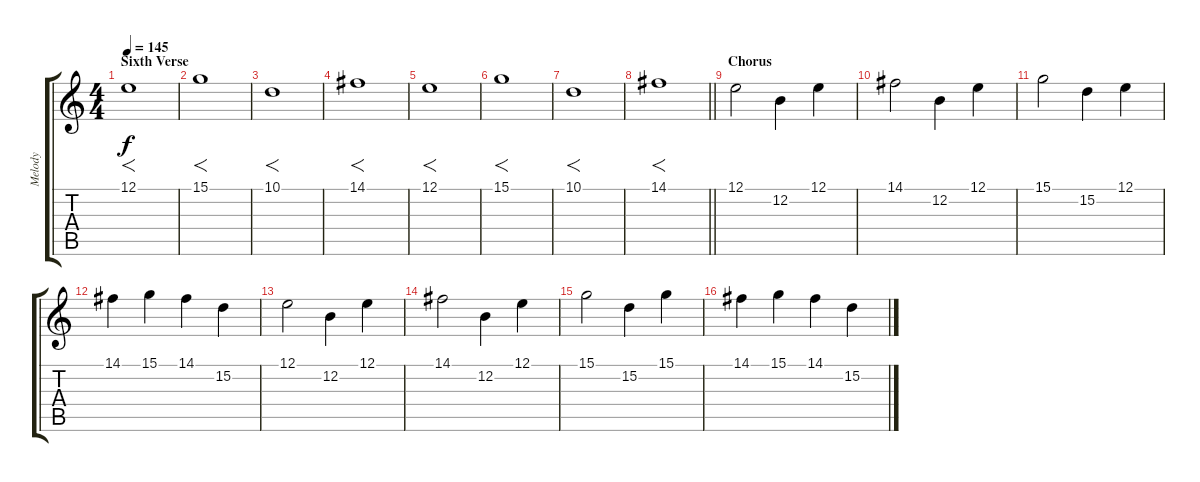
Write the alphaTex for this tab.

\track ("Melody" "Melody") {instrument harmonica}
\staff {score tabs}
\tuning (E4 B3 G3 D3 A2 E2) {hide}
\ts (4 4)
\section ("" "Sixth Verse")
\tempo 145
\clef g2
\ks c
12.1.1{f dy f} |
15.1.1{f} |
10.1.1{f} |
14.1.1{f} |
12.1.1{f} |
15.1.1{f} |
10.1.1{f} |
\barLineRight lightlight
14.1.1{f} |
\section ("" "Chorus")
12.1.2 12.2.4 12.1.4 |
14.1.2 12.2.4 12.1.4 |
15.1.2 15.2.4 12.1.4 |
14.1.4 15.1.4 14.1.4 15.2.4 |
12.1.2 12.2.4 12.1.4 |
14.1.2 12.2.4 12.1.4 |
15.1.2 15.2.4 15.1.4 |
14.1.4 15.1.4 14.1.4 15.2.4
